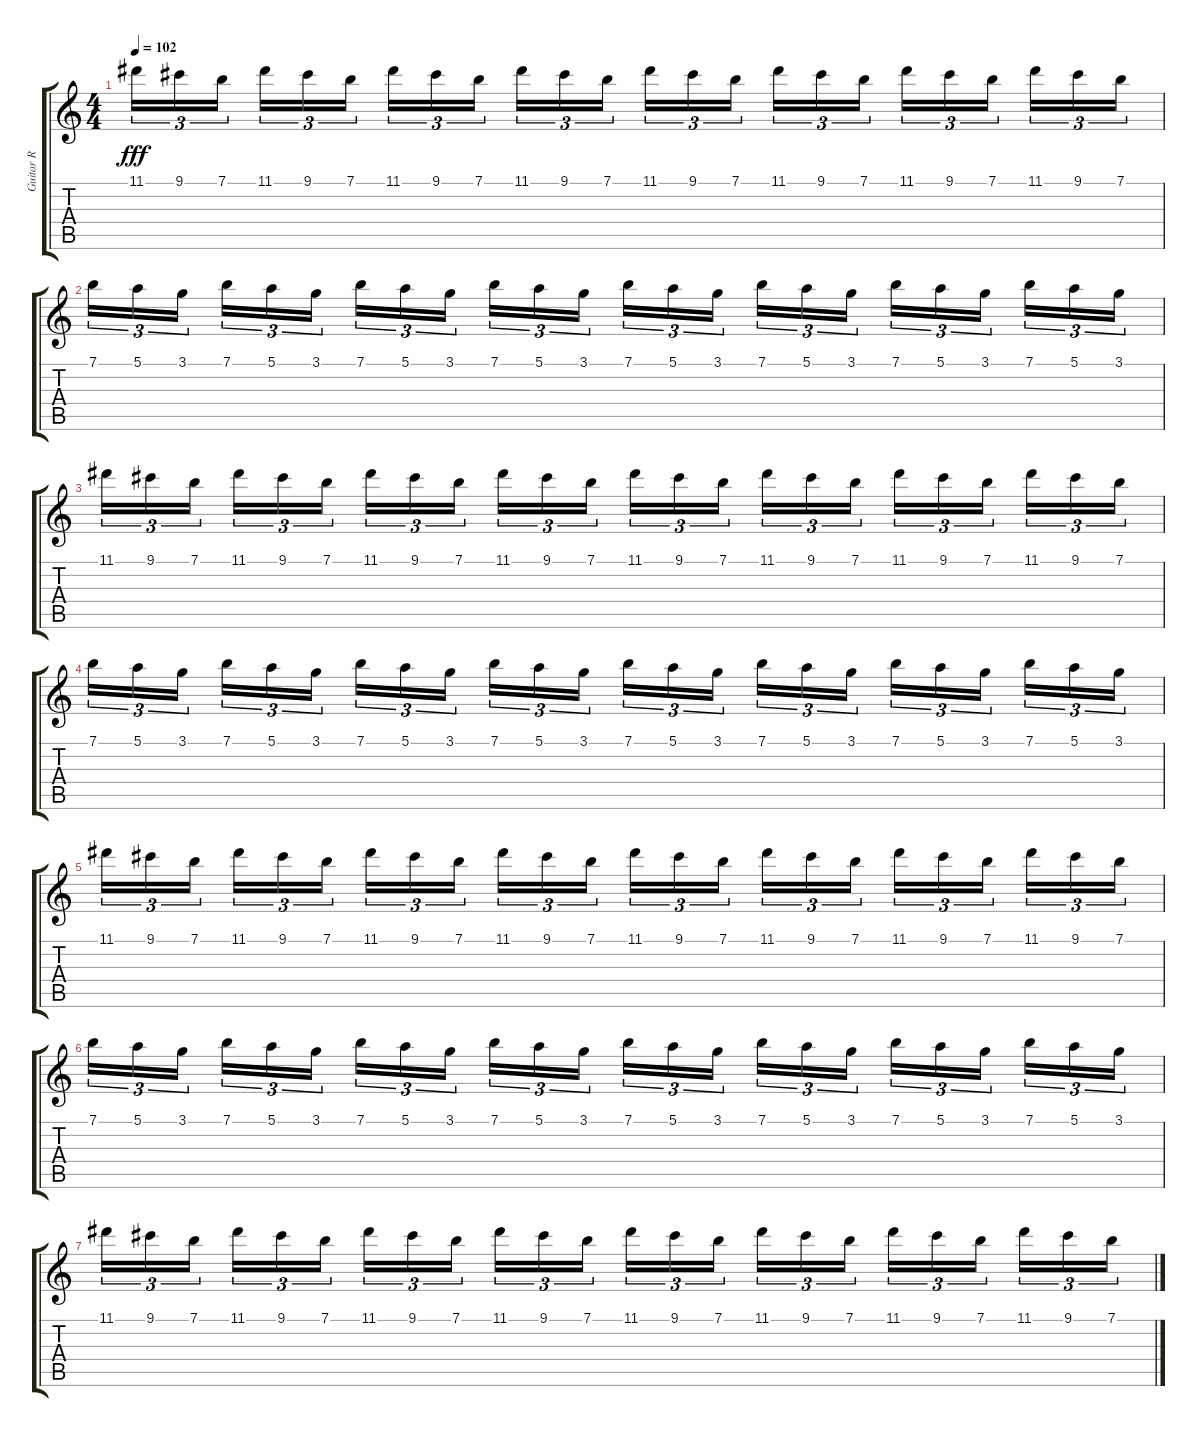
\track ("Guitar R" "Guitar R") {instrument distortionguitar}
\staff {score tabs}
\tuning (E4 B3 G3 D3 A2 E2) {hide}
\ts (4 4)
\tempo 102
\clef g2
\ks c
11.1.16{tu (3 2) dy fff} 9.1.16{tu (3 2)} 7.1.16{tu (3 2) volume 6 beam splitsecondary} 11.1.16{tu (3 2)} 9.1.16{tu (3 2)} 7.1.16{tu (3 2)} 11.1.16{tu (3 2)} 9.1.16{tu (3 2)} 7.1.16{tu (3 2) volume 6 beam splitsecondary} 11.1.16{tu (3 2)} 9.1.16{tu (3 2)} 7.1.16{tu (3 2)} 11.1.16{tu (3 2)} 9.1.16{tu (3 2)} 7.1.16{tu (3 2) volume 6 beam splitsecondary} 11.1.16{tu (3 2)} 9.1.16{tu (3 2)} 7.1.16{tu (3 2)} 11.1.16{tu (3 2)} 9.1.16{tu (3 2)} 7.1.16{tu (3 2) beam splitsecondary} 11.1.16{tu (3 2) volume 6} 9.1.16{tu (3 2)} 7.1.16{tu (3 2)} |
7.1.16{tu (3 2)} 5.1.16{tu (3 2)} 3.1.16{tu (3 2) beam splitsecondary} 7.1.16{tu (3 2) volume 6} 5.1.16{tu (3 2)} 3.1.16{tu (3 2)} 7.1.16{tu (3 2)} 5.1.16{tu (3 2)} 3.1.16{tu (3 2) beam splitsecondary} 7.1.16{tu (3 2) volume 6} 5.1.16{tu (3 2)} 3.1.16{tu (3 2)} 7.1.16{tu (3 2)} 5.1.16{tu (3 2)} 3.1.16{tu (3 2) beam splitsecondary} 7.1.16{tu (3 2)} 5.1.16{tu (3 2)} 3.1.16{tu (3 2) volume 6} 7.1.16{tu (3 2)} 5.1.16{tu (3 2)} 3.1.16{tu (3 2) beam splitsecondary} 7.1.16{tu (3 2)} 5.1.16{tu (3 2)} 3.1.16{tu (3 2) volume 6} |
11.1.16{tu (3 2)} 9.1.16{tu (3 2)} 7.1.16{tu (3 2) beam splitsecondary} 11.1.16{tu (3 2)} 9.1.16{tu (3 2)} 7.1.16{tu (3 2) volume 6} 11.1.16{tu (3 2)} 9.1.16{tu (3 2)} 7.1.16{tu (3 2) beam splitsecondary} 11.1.16{tu (3 2)} 9.1.16{tu (3 2)} 7.1.16{tu (3 2)} 11.1.16{tu (3 2) volume 5} 9.1.16{tu (3 2)} 7.1.16{tu (3 2) beam splitsecondary} 11.1.16{tu (3 2)} 9.1.16{tu (3 2)} 7.1.16{tu (3 2)} 11.1.16{tu (3 2) volume 5} 9.1.16{tu (3 2)} 7.1.16{tu (3 2) beam splitsecondary} 11.1.16{tu (3 2)} 9.1.16{tu (3 2)} 7.1.16{tu (3 2)} |
7.1.16{tu (3 2)} 5.1.16{tu (3 2)} 3.1.16{tu (3 2) volume 5 beam splitsecondary} 7.1.16{tu (3 2)} 5.1.16{tu (3 2)} 3.1.16{tu (3 2)} 7.1.16{tu (3 2)} 5.1.16{tu (3 2)} 3.1.16{tu (3 2) volume 5 beam splitsecondary} 7.1.16{tu (3 2)} 5.1.16{tu (3 2)} 3.1.16{tu (3 2)} 7.1.16{tu (3 2)} 5.1.16{tu (3 2)} 3.1.16{tu (3 2) volume 5 beam splitsecondary} 7.1.16{tu (3 2)} 5.1.16{tu (3 2)} 3.1.16{tu (3 2)} 7.1.16{tu (3 2)} 5.1.16{tu (3 2)} 3.1.16{tu (3 2) beam splitsecondary} 7.1.16{tu (3 2) volume 5} 5.1.16{tu (3 2)} 3.1.16{tu (3 2)} |
11.1.16{tu (3 2)} 9.1.16{tu (3 2)} 7.1.16{tu (3 2) beam splitsecondary} 11.1.16{tu (3 2) volume 5} 9.1.16{tu (3 2)} 7.1.16{tu (3 2)} 11.1.16{tu (3 2)} 9.1.16{tu (3 2)} 7.1.16{tu (3 2) beam splitsecondary} 11.1.16{tu (3 2) volume 4} 9.1.16{tu (3 2)} 7.1.16{tu (3 2)} 11.1.16{tu (3 2)} 9.1.16{tu (3 2)} 7.1.16{tu (3 2) beam splitsecondary} 11.1.16{tu (3 2)} 9.1.16{tu (3 2)} 7.1.16{tu (3 2) volume 4} 11.1.16{tu (3 2)} 9.1.16{tu (3 2)} 7.1.16{tu (3 2) beam splitsecondary} 11.1.16{tu (3 2)} 9.1.16{tu (3 2)} 7.1.16{tu (3 2) volume 4} |
7.1.16{tu (3 2)} 5.1.16{tu (3 2)} 3.1.16{tu (3 2) beam splitsecondary} 7.1.16{tu (3 2)} 5.1.16{tu (3 2)} 3.1.16{tu (3 2) volume 4} 7.1.16{tu (3 2)} 5.1.16{tu (3 2)} 3.1.16{tu (3 2) beam splitsecondary} 7.1.16{tu (3 2)} 5.1.16{tu (3 2)} 3.1.16{tu (3 2)} 7.1.16{tu (3 2) volume 4} 5.1.16{tu (3 2)} 3.1.16{tu (3 2) beam splitsecondary} 7.1.16{tu (3 2)} 5.1.16{tu (3 2)} 3.1.16{tu (3 2)} 7.1.16{tu (3 2) volume 4} 5.1.16{tu (3 2)} 3.1.16{tu (3 2) beam splitsecondary} 7.1.16{tu (3 2)} 5.1.16{tu (3 2)} 3.1.16{tu (3 2)} |
11.1.16{tu (3 2) volume 4} 9.1.16{tu (3 2)} 7.1.16{tu (3 2) beam splitsecondary} 11.1.16{tu (3 2)} 9.1.16{tu (3 2)} 7.1.16{tu (3 2)} 11.1.16{tu (3 2)} 9.1.16{tu (3 2)} 7.1.16{tu (3 2) volume 4 beam splitsecondary} 11.1.16{tu (3 2)} 9.1.16{tu (3 2)} 7.1.16{tu (3 2)} 11.1.16{tu (3 2)} 9.1.16{tu (3 2)} 7.1.16{tu (3 2) volume 4 beam splitsecondary} 11.1.16{tu (3 2)} 9.1.16{tu (3 2)} 7.1.16{tu (3 2)} 11.1.16{tu (3 2)} 9.1.16{tu (3 2)} 7.1.16{tu (3 2) volume 3 beam splitsecondary} 11.1.16{tu (3 2)} 9.1.16{tu (3 2)} 7.1.16{tu (3 2)}
